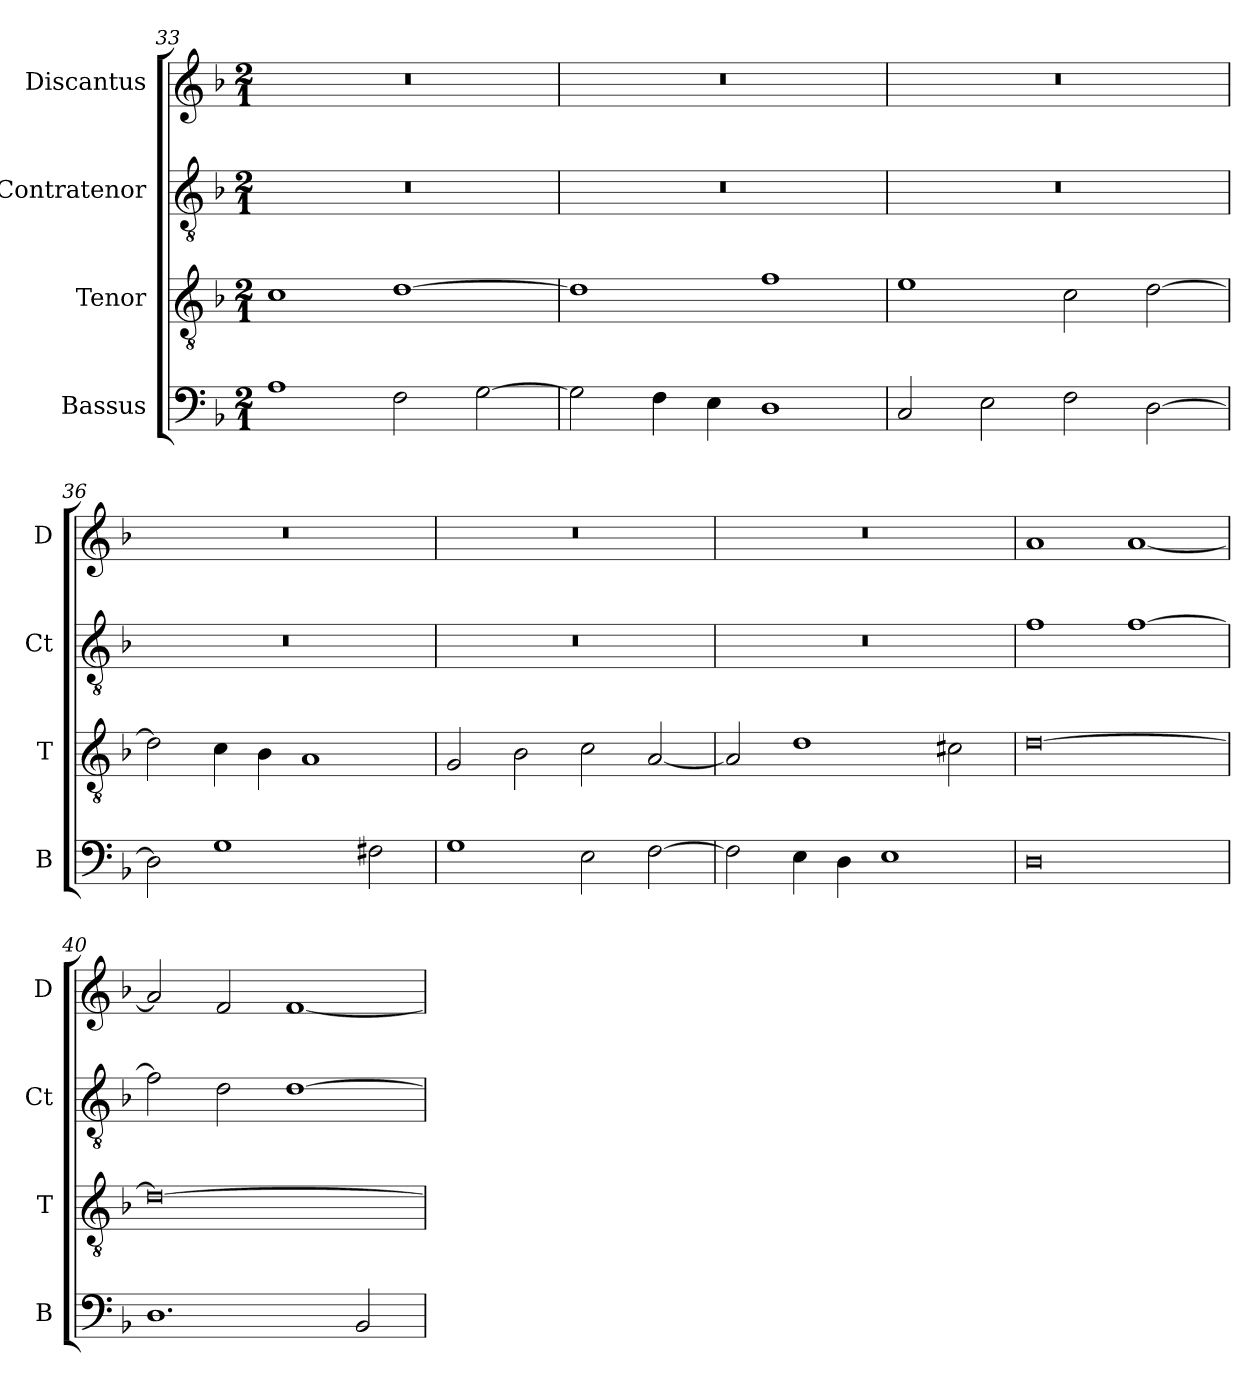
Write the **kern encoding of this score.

**kern	**kern	**kern	**kern
*part4	*part3	*part2	*part1
*staff4	*staff3	*staff2	*staff1
*I"Bassus	*I"Tenor	*I"Contratenor	*I"Discantus
*I'B	*I'T	*I'Ct	*I'D
*clefF4	*clefGv2	*clefGv2	*clefG2
*k[b-]	*k[b-]	*k[b-]	*k[b-]
*M2/1	*M2/1	*M2/1	*M2/1
=33	=33	=33	=33
1A	1c	0r	0r
2F\	[1d	.	.
[2G\	.	.	.
=34	=34	=34	=34
2G\]	1d]	0r	0r
4F\	.	.	.
4E\	.	.	.
1D	1f	.	.
=35	=35	=35	=35
2C/	1e	0r	0r
2E\	.	.	.
2F\	2c\	.	.
[2D\	[2d\	.	.
=36	=36	=36	=36
2D\]	2d\]	0r	0r
1G	4c\	.	.
.	4B-\	.	.
.	1A	.	.
2F#X\	.	.	.
=37	=37	=37	=37
1G	2G/	0r	0r
.	2B-\	.	.
2E\	2c\	.	.
[2F\	[2A/	.	.
=38	=38	=38	=38
2F\]	2A/]	0r	0r
4E\	1d	.	.
4D\	.	.	.
1E	.	.	.
.	2c#X\	.	.
=39	=39	=39	=39
0D	[0d	1f	1a
.	.	[1f	[1a
=40	=40	=40	=40
1.D	0d_	2f\]	2a/]
.	.	2d\	2f/
.	.	[1d	[1f
2BB-/	.	.	.
=	=	=	=
*-	*-	*-	*-
